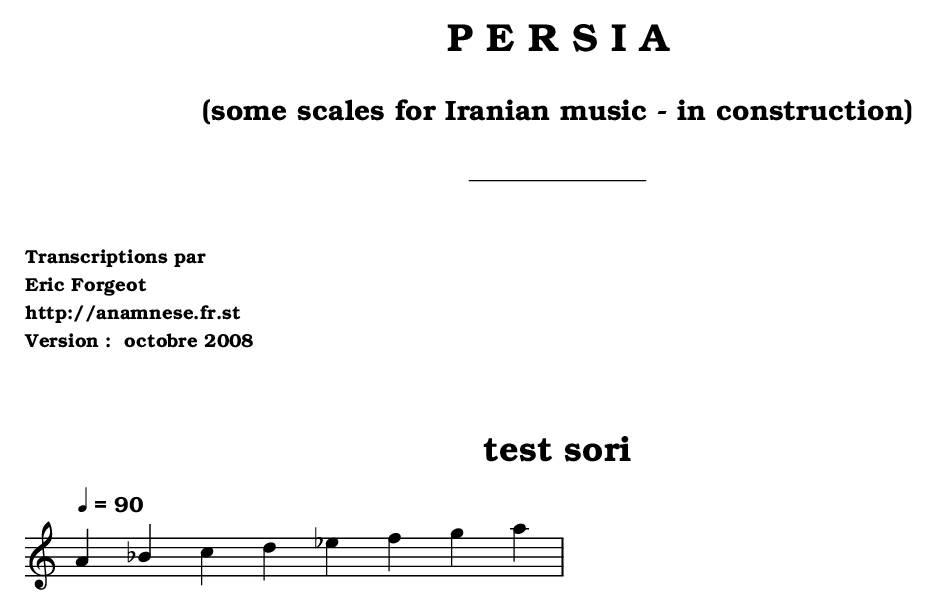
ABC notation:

X:1
T:test sori
M:none
L:1/4
Q:1/4=90
K:C
!sori!A !=! _B c !koron!d  _e !=! f g !koron! a !=!  |
